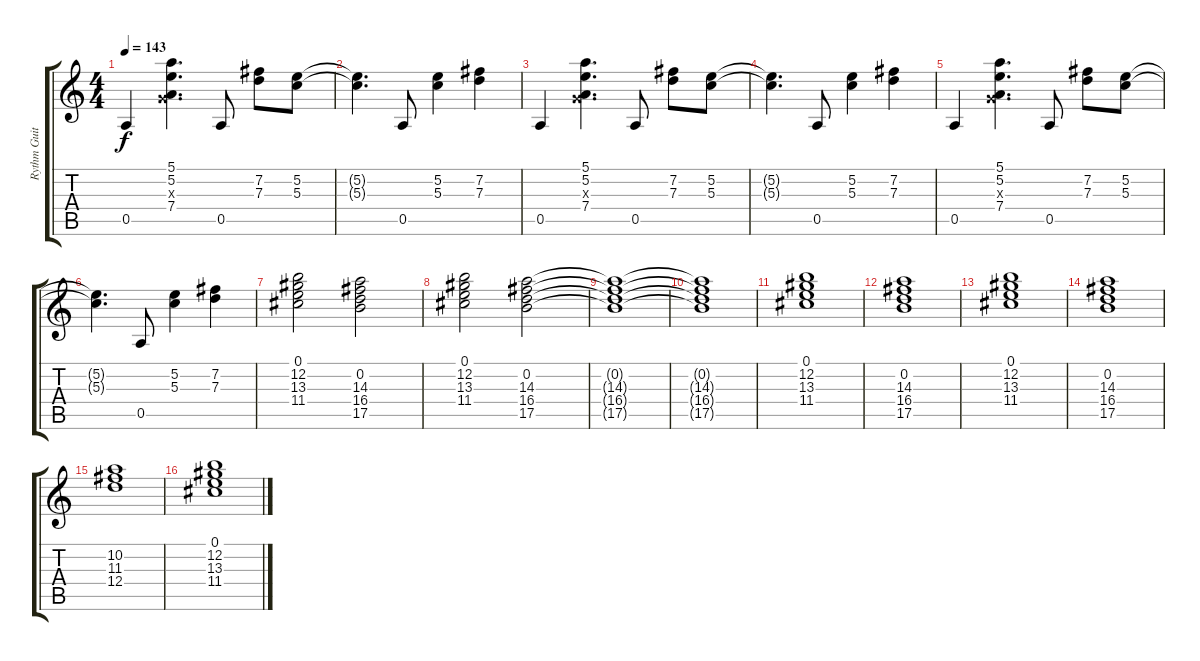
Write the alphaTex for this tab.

\track ("Rythm Guitar II (clean)" "Rythm Guit") {instrument acousticguitarsteel}
\staff {score tabs}
\tuning (E4 B3 G3 D3 A2 E2) {hide}
\ts (4 4)
\tempo 143
\clef g2
\ks c
0.5.4{dy f} (5.1 5.2 0.3{x} 7.4).4{d} 0.5.8 (7.2 7.3).8 (5.2 5.3).8 |
(5.2{t} 5.3{t}).4{d} 0.5.8 (5.2 5.3).4 (7.2 7.3).4 |
0.5.4 (5.1 5.2 0.3{x} 7.4).4{d} 0.5.8 (7.2 7.3).8 (5.2 5.3).8 |
(5.2{t} 5.3{t}).4{d} 0.5.8 (5.2 5.3).4 (7.2 7.3).4 |
0.5.4 (5.1 5.2 0.3{x} 7.4).4{d} 0.5.8 (7.2 7.3).8 (5.2 5.3).8 |
(5.2{t} 5.3{t}).4{d} 0.5.8 (5.2 5.3).4 (7.2 7.3).4 |
(0.1 12.2 13.3 11.4).2 (0.2 14.3 16.4 17.5).2 |
(0.1 12.2 13.3 11.4).2 (0.2 14.3 16.4 17.5).2 |
(0.2{t} 14.3{t} 16.4{t} 17.5{t}).1 |
(0.2{t} 14.3{t} 16.4{t} 17.5{t}).1 |
(0.1 12.2 13.3 11.4).1 |
(0.2 14.3 16.4 17.5).1 |
(0.1 12.2 13.3 11.4).1 |
(0.2 14.3 16.4 17.5).1 |
(10.2 11.3 12.4).1 |
(0.1 12.2 13.3 11.4).1
